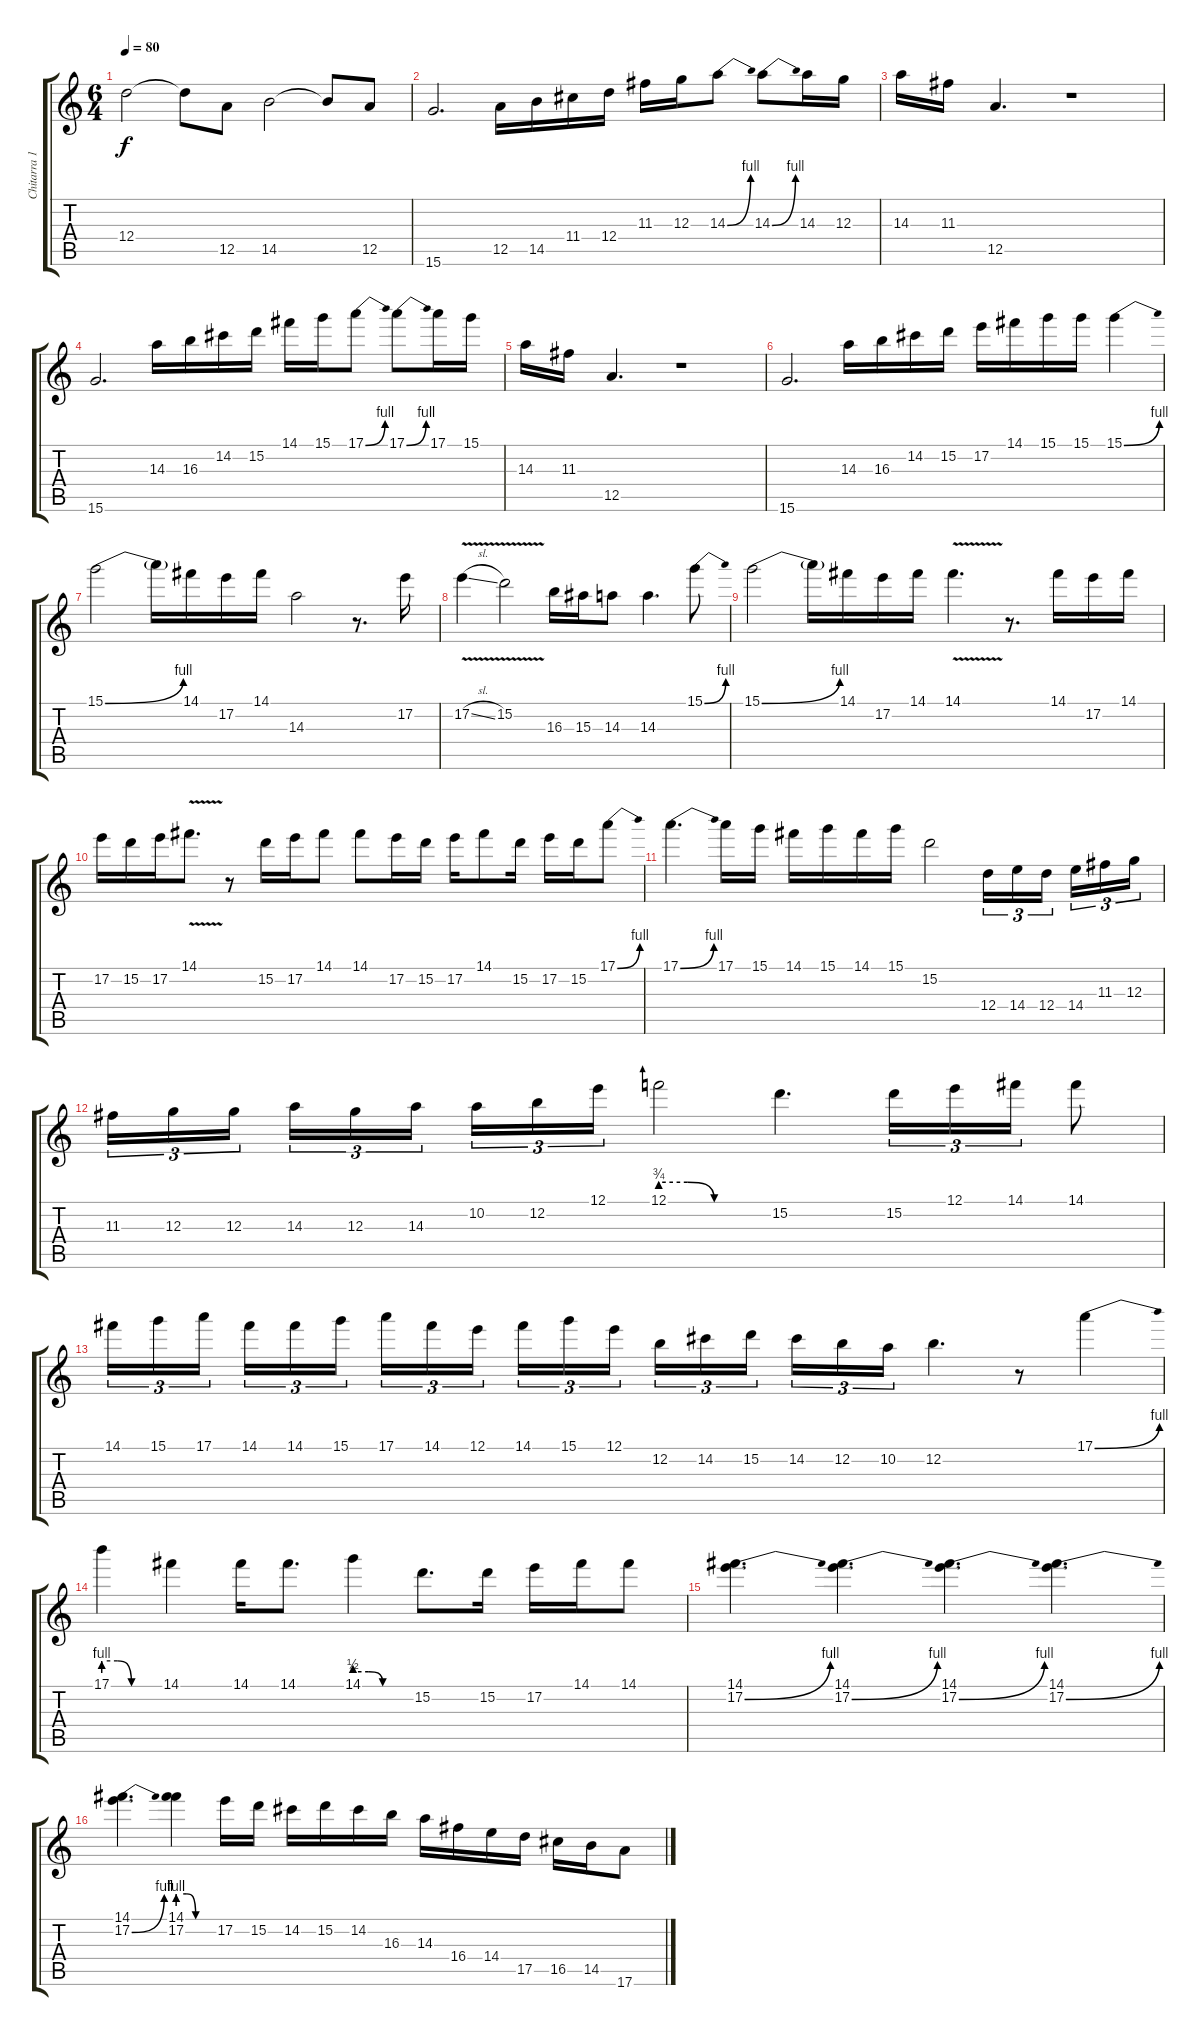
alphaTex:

\track ("Chitarra 1" "Chitarra 1") {instrument electricguitarclean}
\staff {score tabs}
\tuning (E4 B3 G3 D3 A2 E2) {hide}
\ts (6 4)
\tempo 80
\clef g2
\ks c
12.4.2{dy f} 12.4{t}.8 12.5.8 14.5.2 14.5{t}.8 12.5.8 |
15.6.2{d} 12.5.16 14.5.16 11.4.16 12.4.16 11.3.16 12.3.16 14.3{be (bend 0 0 60 4)}.8 14.3{be (bend 0 0 60 4)}.8 14.3.16 12.3.16 |
14.3.16 11.3.16 12.5.4{d} r.1 |
15.6.2{d} 14.3.16 16.3.16 14.2.16 15.2.16 14.1.16 15.1.16 17.1{be (bend 0 0 60 4)}.8 17.1{be (bend 0 0 60 4)}.8 17.1.16 15.1.16 |
14.3.16 11.3.16 12.5.4{d} r.1 |
15.6.2{d} 14.3.16 16.3.16 14.2.16 15.2.16 17.2.16 14.1.16 15.1.16 15.1.16 15.1{be (bend 0 0 60 4)}.4 |
15.1{be (bend 0 0 60 4)}.2 15.1{t}.16 14.1.16 17.2.16 14.1.16 14.3.2 r.8{d} 17.2.16 |
17.2{v sl}.4 15.2{v}.2 16.3.16 15.3.16 14.3.8 14.3.4{d} 15.1{be (bend 0 0 60 4)}.8 |
15.1{be (bend 0 0 60 4)}.2 15.1{t}.16 14.1.16 17.2.16 14.1.16 14.1{v}.4{d} r.8{d} 14.1.16 17.2.16 14.1.16 |
17.2.16 15.2.16 17.2.16 14.1{v}.8{d} r.8 15.2.16 17.2.16 14.1.8 14.1.8 17.2.16 15.2.16 17.2.16 14.1.8 15.2.16 17.2.16 15.2.16 17.1{be (bend 0 0 60 4)}.8 |
17.1{be (bend 0 0 60 4)}.4{d} 17.1.16 15.1.16 14.1.16 15.1.16 14.1.16 15.1.16 15.2.2 12.4.16{tu (3 2)} 14.4.16{tu (3 2)} 12.4.16{tu (3 2) beam splitsecondary} 14.4.16{tu (3 2)} 11.3.16{tu (3 2)} 12.3.16{tu (3 2)} |
11.3.16{tu (3 2)} 12.3.16{tu (3 2)} 12.3.16{tu (3 2) beam splitsecondary} 14.3.16{tu (3 2)} 12.3.16{tu (3 2)} 14.3.16{tu (3 2) beam splitsecondary} 10.2.16{tu (3 2)} 12.2.16{tu (3 2)} 12.1.16{tu (3 2)} 12.1{be (custom 0 3 15 3 30 0 60 0)}.2 15.2.4{d} 15.2.16{tu (3 2)} 12.1.16{tu (3 2)} 14.1.16{tu (3 2)} 14.1.8 |
14.1.16{tu (3 2)} 15.1.16{tu (3 2)} 17.1.16{tu (3 2) beam splitsecondary} 14.1.16{tu (3 2)} 14.1.16{tu (3 2)} 15.1.16{tu (3 2) beam splitsecondary} 17.1.16{tu (3 2)} 14.1.16{tu (3 2)} 12.1.16{tu (3 2) beam splitsecondary} 14.1.16{tu (3 2)} 15.1.16{tu (3 2)} 12.1.16{tu (3 2) beam splitsecondary} 12.2.16{tu (3 2)} 14.2.16{tu (3 2)} 15.2.16{tu (3 2) beam splitsecondary} 14.2.16{tu (3 2)} 12.2.16{tu (3 2)} 10.2.16{tu (3 2)} 12.2.4{d} r.8 17.1{be (bend 0 0 60 4)}.4 |
17.1{be (custom 0 4 15 4 30 0 60 0)}.4 14.1.4 14.1.16 14.1.8{d} 14.1{be (custom 0 2 15 2 30 0 60 0)}.4 15.2.8{d} 15.2.16 17.2.16 14.1.16 14.1.8 |
(14.1 17.2{be (bend 0 0 60 4)}).4{d} (14.1 17.2{be (bend 0 0 60 4)}).4{d} (14.1 17.2{be (bend 0 0 60 4)}).4{d} (14.1 17.2{be (bend 0 0 60 4)}).4{d} |
(14.1 17.2{be (bend 0 0 60 4)}).4{d} (14.1 17.2{be (custom 0 4 15 4 30 0 60 0)}).4 17.2.16 15.2.16 14.2.16 15.2.16 14.2.16 16.3.16 14.3.16 16.4.16 14.4.16 17.5.16 16.5.16 14.5.16 17.6.8
